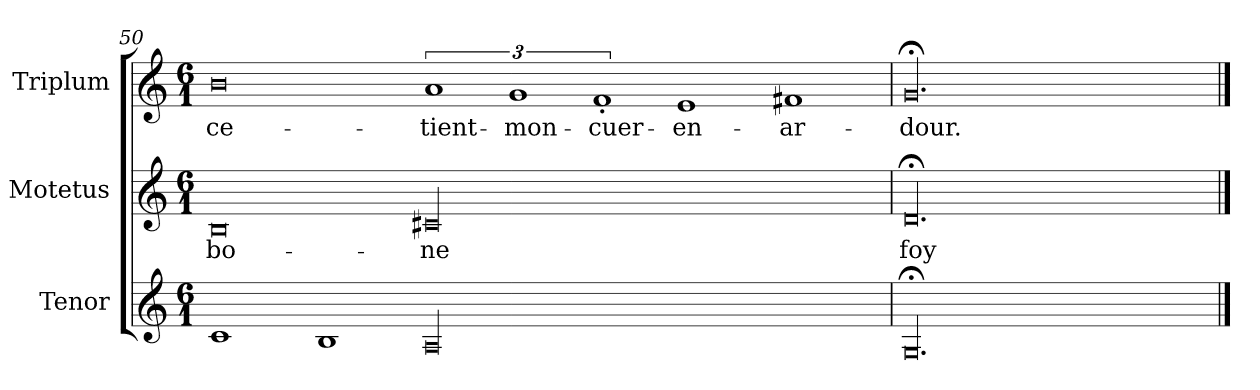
**kern	**kern	**text	**kern	**text
*part3	*part2	*part2	*part1	*part1
*staff3	*staff2	*staff2	*staff1	*staff1
*I"Tenor	*I"Motetus	*	*I"Triplum	*
*clefG2	*clefG2	*	*clefG2	*
*k[]	*k[]	*	*k[]	*
*C:	*C:	*	*C:	*
*M6/1	*M6/1	*	*M6/1	*
=50	=50	=50	=50	=50
1c/	0B/	bo-	0b\	ce-
1B/	.	.	.	.
00A/	00c#X/	-ne	3%2a/	tient-
.	.	.	3%2g/	mon-
.	.	.	3%2f'/	cuer-
.	.	.	1e/	en-
.	.	.	1f#X/	ar-
=51	=51	=51	=51	=51
00.G;</	00.d;</	foy-	00.g;</	-dour.
==	==	==	==	==
*-	*-	*-	*-	*-
